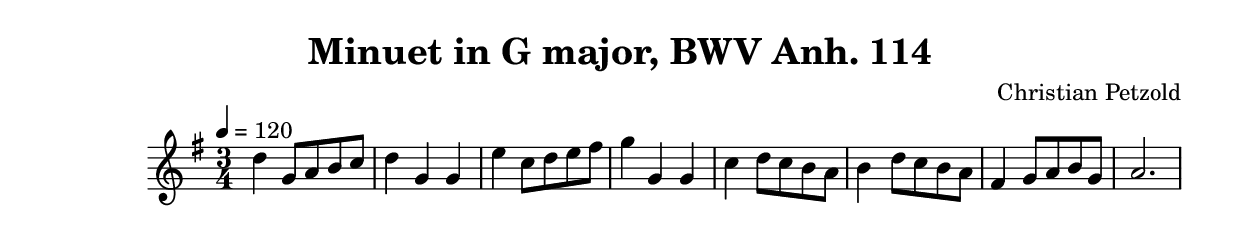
\version "2.20.0"
\header {
  title = "Minuet in G major, BWV Anh. 114"
  composer = "Christian Petzold"
}

\relative c'' {
  \time 3/4
  \tempo 4 = 120
  \key g \major

  d4 g,8 a b c
  d4 g, g
  e'4 c8 d e fis
  g4 g, g

  c4 d8 c b a
  b4 d8 c b a
  fis4 g8 a b g
  a2.
}
